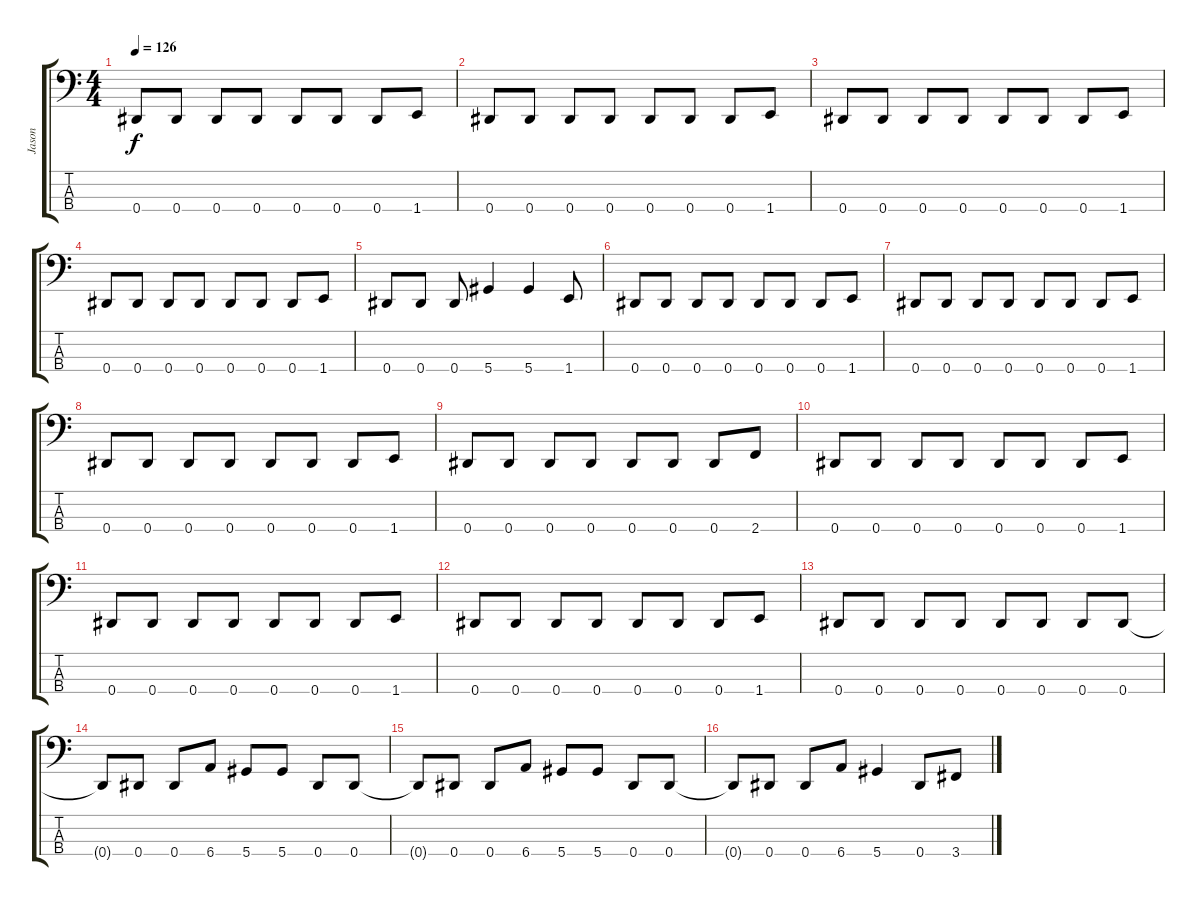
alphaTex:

\track ("Jason" "Jason") {instrument electricbasspick}
\staff {score tabs}
\tuning (Gb2 Db2 Ab1 Eb1) {hide}
\ts (4 4)
\tempo 126
\clef f4
\ks c
0.4.8{dy f} 0.4.8 0.4.8 0.4.8 0.4.8 0.4.8 0.4.8 1.4.8 |
0.4.8 0.4.8 0.4.8 0.4.8 0.4.8 0.4.8 0.4.8 1.4.8 |
0.4.8 0.4.8 0.4.8 0.4.8 0.4.8 0.4.8 0.4.8 1.4.8 |
0.4.8 0.4.8 0.4.8 0.4.8 0.4.8 0.4.8 0.4.8 1.4.8 |
0.4.8 0.4.8 0.4.8 5.4.4 5.4.4 1.4.8 |
0.4.8 0.4.8 0.4.8 0.4.8 0.4.8 0.4.8 0.4.8 1.4.8 |
0.4.8 0.4.8 0.4.8 0.4.8 0.4.8 0.4.8 0.4.8 1.4.8 |
0.4.8 0.4.8 0.4.8 0.4.8 0.4.8 0.4.8 0.4.8 1.4.8 |
0.4.8 0.4.8 0.4.8 0.4.8 0.4.8 0.4.8 0.4.8 2.4.8 |
0.4.8 0.4.8 0.4.8 0.4.8 0.4.8 0.4.8 0.4.8 1.4.8 |
0.4.8 0.4.8 0.4.8 0.4.8 0.4.8 0.4.8 0.4.8 1.4.8 |
0.4.8 0.4.8 0.4.8 0.4.8 0.4.8 0.4.8 0.4.8 1.4.8 |
0.4.8 0.4.8 0.4.8 0.4.8 0.4.8 0.4.8 0.4.8 0.4.8 |
0.4{t}.8 0.4.8 0.4.8 6.4.8 5.4.8 5.4.8 0.4.8 0.4.8 |
0.4{t}.8 0.4.8 0.4.8 6.4.8 5.4.8 5.4.8 0.4.8 0.4.8 |
0.4{t}.8 0.4.8 0.4.8 6.4.8 5.4.4 0.4.8 3.4.8
